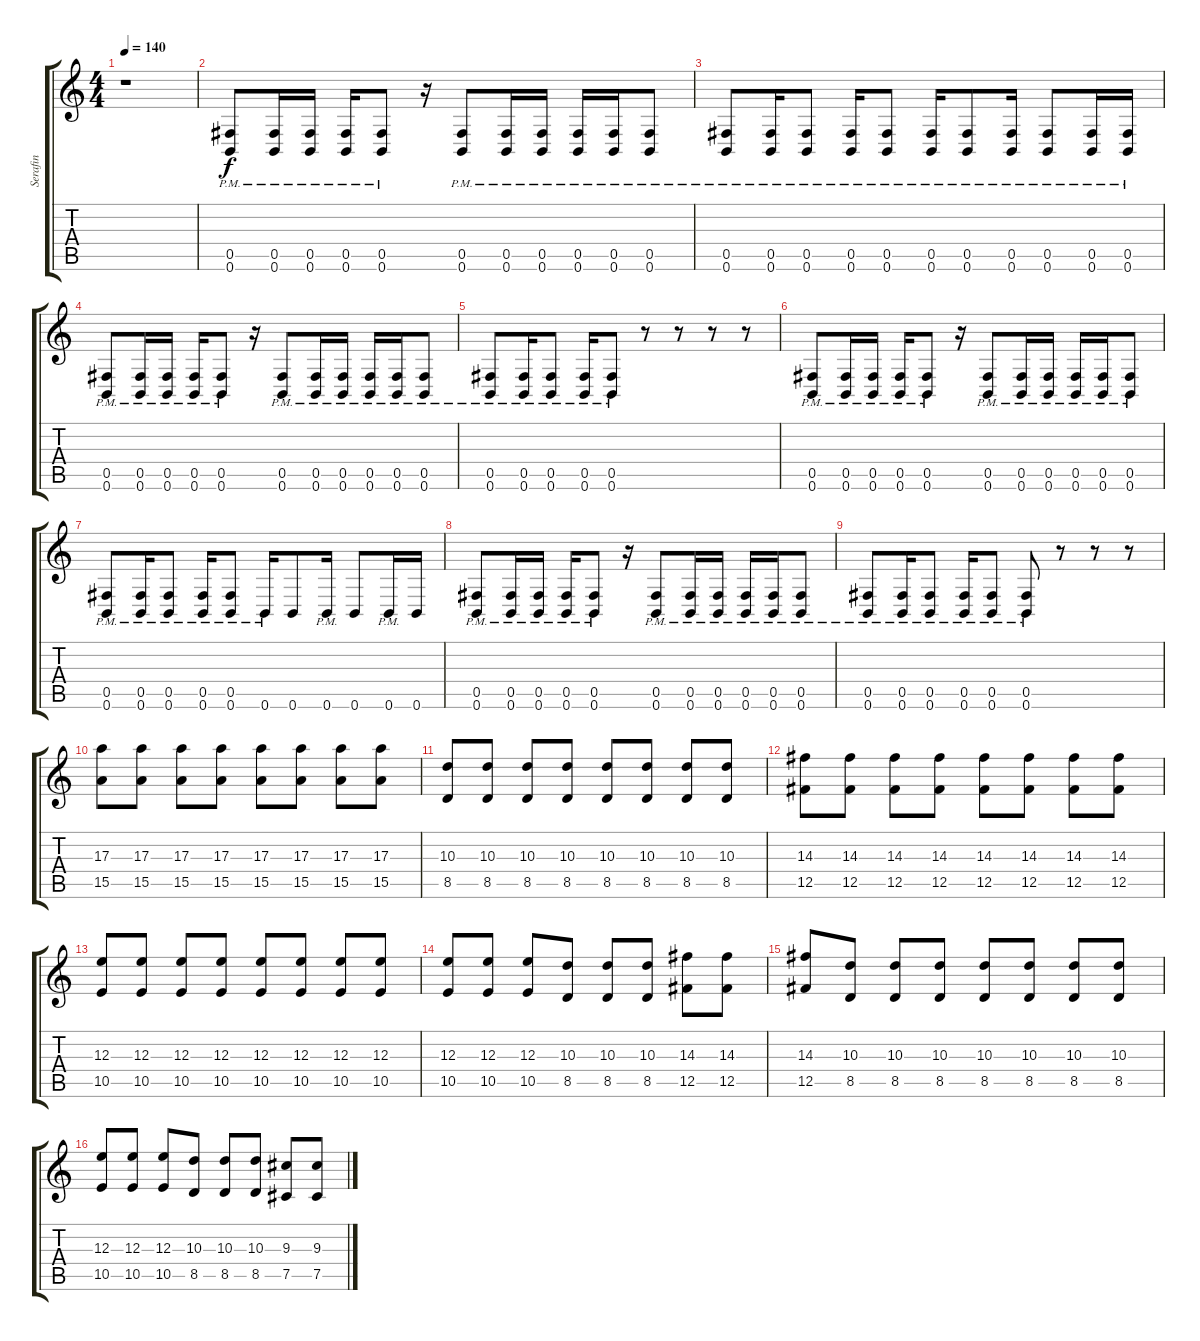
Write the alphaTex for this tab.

\track ("Serafin" "Serafin") {instrument distortionguitar}
\staff {score tabs}
\tuning (Db4 Ab3 E3 B2 Gb2 B1) {hide}
\ts (4 4)
\tempo 140
\clef g2
\ks c
r.1{dy f} |
(0.5{pm} 0.6{pm}).8 (0.5{pm} 0.6{pm}).16 (0.5{pm} 0.6{pm}).16 (0.5{pm} 0.6{pm}).16 (0.5{pm} 0.6{pm}).8 r.16 (0.5{pm} 0.6{pm}).8 (0.5{pm} 0.6{pm}).16 (0.5{pm} 0.6{pm}).16 (0.5{pm} 0.6{pm}).16 (0.5{pm} 0.6{pm}).16 (0.5{pm} 0.6{pm}).8 |
(0.5{pm} 0.6{pm}).8 (0.5{pm} 0.6{pm}).16 (0.5{pm} 0.6{pm}).8 (0.5{pm} 0.6{pm}).16 (0.5{pm} 0.6{pm}).8 (0.5{pm} 0.6{pm}).16 (0.5{pm} 0.6{pm}).8 (0.5{pm} 0.6{pm}).16 (0.5{pm} 0.6{pm}).8 (0.5{pm} 0.6{pm}).16 (0.5{pm} 0.6{pm}).16 |
(0.5{pm} 0.6{pm}).8 (0.5{pm} 0.6{pm}).16 (0.5{pm} 0.6{pm}).16 (0.5{pm} 0.6{pm}).16 (0.5{pm} 0.6{pm}).8 r.16 (0.5{pm} 0.6{pm}).8 (0.5{pm} 0.6{pm}).16 (0.5{pm} 0.6{pm}).16 (0.5{pm} 0.6{pm}).16 (0.5{pm} 0.6{pm}).16 (0.5{pm} 0.6{pm}).8 |
(0.5{pm} 0.6{pm}).8 (0.5{pm} 0.6{pm}).16 (0.5{pm} 0.6{pm}).8 (0.5{pm} 0.6{pm}).16 (0.5{pm} 0.6{pm}).8 r.8 r.8 r.8 r.8 |
(0.5{pm} 0.6{pm}).8 (0.5{pm} 0.6{pm}).16 (0.5{pm} 0.6{pm}).16 (0.5{pm} 0.6{pm}).16 (0.5{pm} 0.6{pm}).8 r.16 (0.5{pm} 0.6{pm}).8 (0.5{pm} 0.6{pm}).16 (0.5{pm} 0.6{pm}).16 (0.5{pm} 0.6{pm}).16 (0.5{pm} 0.6{pm}).16 (0.5{pm} 0.6{pm}).8 |
(0.5{pm} 0.6{pm}).8 (0.5{pm} 0.6{pm}).16 (0.5{pm} 0.6{pm}).8 (0.5{pm} 0.6{pm}).16 (0.5{pm} 0.6{pm}).8 0.6{pm}.16 0.6.8 0.6{pm}.16 0.6.8 0.6{pm}.16 0.6.16 |
(0.5{pm} 0.6{pm}).8 (0.5{pm} 0.6{pm}).16 (0.5{pm} 0.6{pm}).16 (0.5{pm} 0.6{pm}).16 (0.5{pm} 0.6{pm}).8 r.16 (0.5{pm} 0.6{pm}).8 (0.5{pm} 0.6{pm}).16 (0.5{pm} 0.6{pm}).16 (0.5{pm} 0.6{pm}).16 (0.5{pm} 0.6{pm}).16 (0.5{pm} 0.6{pm}).8 |
(0.5{pm} 0.6{pm}).8 (0.5{pm} 0.6{pm}).16 (0.5{pm} 0.6{pm}).8 (0.5{pm} 0.6{pm}).16 (0.5{pm} 0.6{pm}).8 (0.5{pm} 0.6{pm}).8 r.8 r.8 r.8 |
(17.3 15.5).8 (17.3 15.5).8 (17.3 15.5).8 (17.3 15.5).8 (17.3 15.5).8 (17.3 15.5).8 (17.3 15.5).8 (17.3 15.5).8 |
(10.3 8.5).8 (10.3 8.5).8 (10.3 8.5).8 (10.3 8.5).8 (10.3 8.5).8 (10.3 8.5).8 (10.3 8.5).8 (10.3 8.5).8 |
(14.3 12.5).8 (14.3 12.5).8 (14.3 12.5).8 (14.3 12.5).8 (14.3 12.5).8 (14.3 12.5).8 (14.3 12.5).8 (14.3 12.5).8 |
(12.3 10.5).8 (12.3 10.5).8 (12.3 10.5).8 (12.3 10.5).8 (12.3 10.5).8 (12.3 10.5).8 (12.3 10.5).8 (12.3 10.5).8 |
(12.3 10.5).8 (12.3 10.5).8 (12.3 10.5).8 (10.3 8.5).8 (10.3 8.5).8 (10.3 8.5).8 (14.3 12.5).8 (14.3 12.5).8 |
(14.3 12.5).8 (10.3 8.5).8 (10.3 8.5).8 (10.3 8.5).8 (10.3 8.5).8 (10.3 8.5).8 (10.3 8.5).8 (10.3 8.5).8 |
(12.3 10.5).8 (12.3 10.5).8 (12.3 10.5).8 (10.3 8.5).8 (10.3 8.5).8 (10.3 8.5).8 (9.3 7.5).8 (9.3 7.5).8
